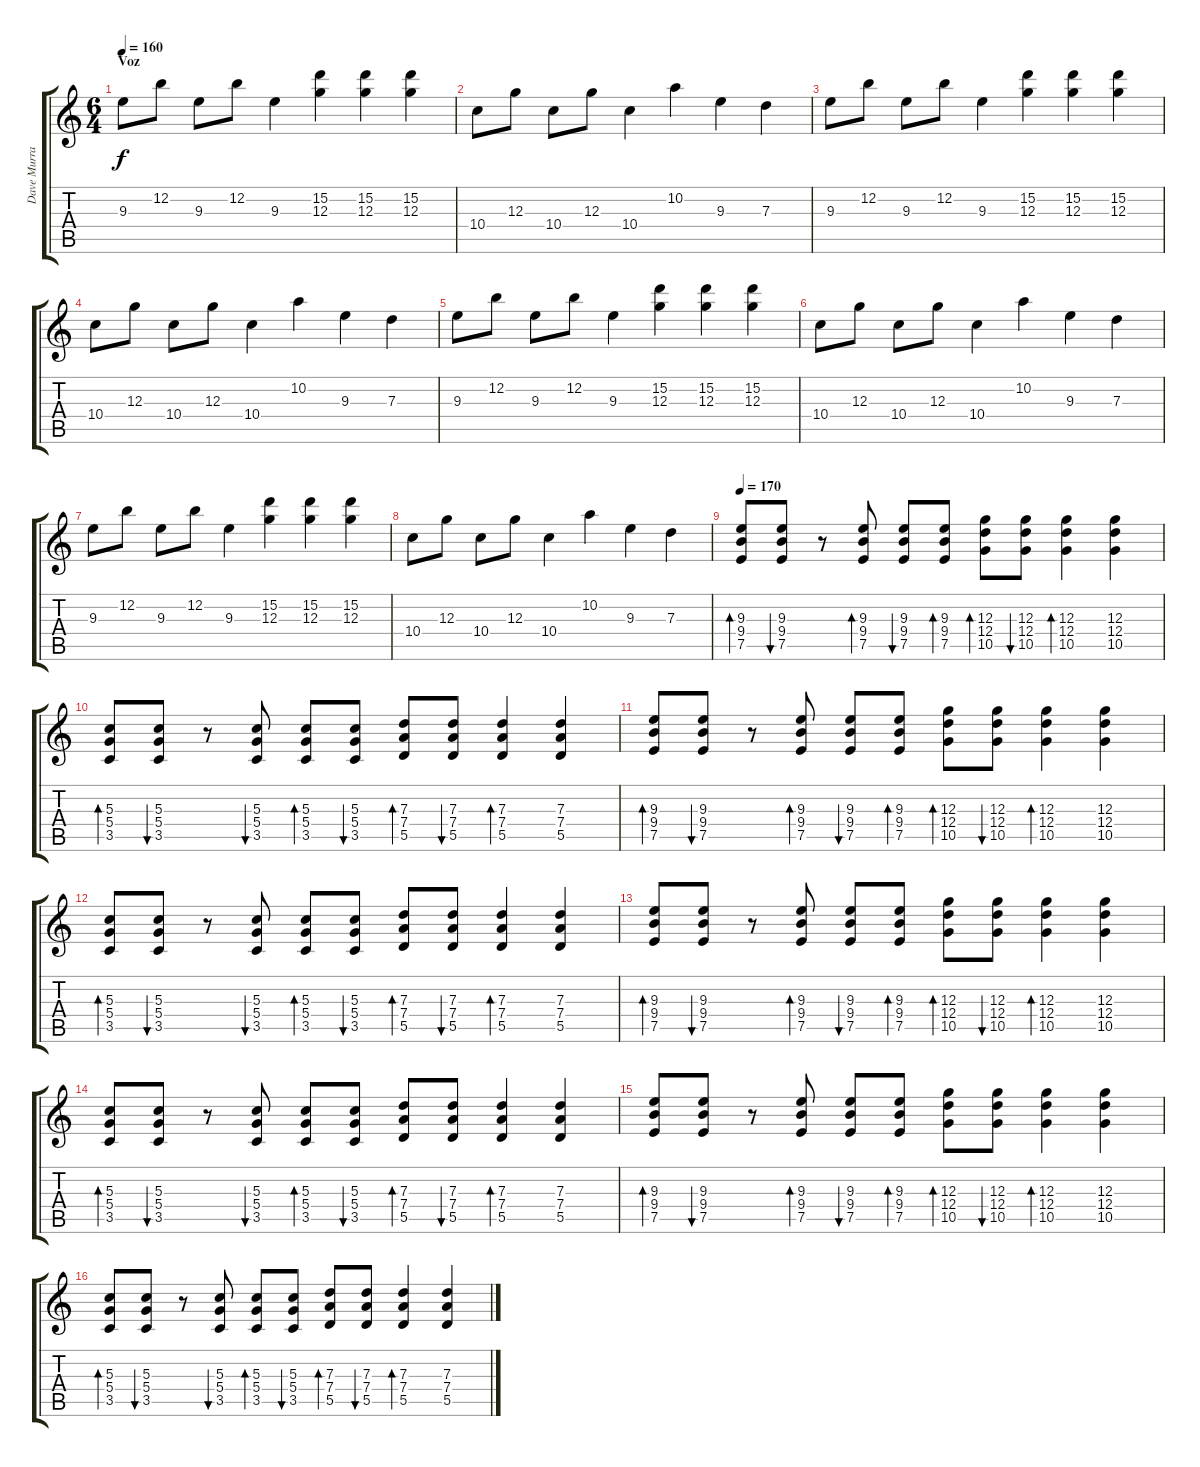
\track ("Dave Murray" "Dave Murra") {instrument electricguitarclean}
\staff {score tabs}
\tuning (E4 B3 G3 D3 A2 E2) {hide}
\ts (6 4)
\section ("" "Voz")
\tempo 160
\clef g2
\ks c
9.3.8{dy f volume 12} 12.2.8 9.3.8 12.2.8 9.3.4 (15.2 12.3).4 (15.2 12.3).4 (15.2 12.3).4 |
\section ("" "")
10.4.8 12.3.8 10.4.8 12.3.8 10.4.4 10.2.4 9.3.4 7.3.4 |
9.3.8 12.2.8 9.3.8 12.2.8 9.3.4 (15.2 12.3).4 (15.2 12.3).4 (15.2 12.3).4 |
10.4.8 12.3.8 10.4.8 12.3.8 10.4.4 10.2.4 9.3.4 7.3.4 |
9.3.8 12.2.8 9.3.8 12.2.8 9.3.4 (15.2 12.3).4 (15.2 12.3).4 (15.2 12.3).4 |
10.4.8 12.3.8 10.4.8 12.3.8 10.4.4 10.2.4 9.3.4 7.3.4 |
9.3.8 12.2.8 9.3.8 12.2.8 9.3.4 (15.2 12.3).4 (15.2 12.3).4 (15.2 12.3).4 |
10.4.8 12.3.8 10.4.8 12.3.8 10.4.4 10.2.4 9.3.4 7.3.4 |
\tempo 170
(9.3 9.4 7.5).8{bd 480} (9.3 9.4 7.5).8{bu 480} r.8 (9.3 9.4 7.5).8{bd 120} (9.3 9.4 7.5).8{bu 120} (9.3 9.4 7.5).8{bd 120} (12.3 12.4 10.5).8{bd 120} (12.3 12.4 10.5).8{bu 120} (12.3 12.4 10.5).4{bd 120} (12.3 12.4 10.5).4 |
(5.3 5.4 3.5).8{bd 480} (5.3 5.4 3.5).8{bu 480} r.8 (5.3 5.4 3.5).8{bu 120} (5.3 5.4 3.5).8{bd 120} (5.3 5.4 3.5).8{bu 120} (7.3 7.4 5.5).8{bd 120} (7.3 7.4 5.5).8{bu 120} (7.3 7.4 5.5).4{bd 120} (7.3 7.4 5.5).4 |
(9.3 9.4 7.5).8{bd 480} (9.3 9.4 7.5).8{bu 480} r.8 (9.3 9.4 7.5).8{bd 120} (9.3 9.4 7.5).8{bu 120} (9.3 9.4 7.5).8{bd 120} (12.3 12.4 10.5).8{bd 120} (12.3 12.4 10.5).8{bu 120} (12.3 12.4 10.5).4{bd 120} (12.3 12.4 10.5).4 |
(5.3 5.4 3.5).8{bd 480} (5.3 5.4 3.5).8{bu 480} r.8 (5.3 5.4 3.5).8{bu 120} (5.3 5.4 3.5).8{bd 120} (5.3 5.4 3.5).8{bu 120} (7.3 7.4 5.5).8{bd 120} (7.3 7.4 5.5).8{bu 120} (7.3 7.4 5.5).4{bd 120} (7.3 7.4 5.5).4 |
(9.3 9.4 7.5).8{bd 480} (9.3 9.4 7.5).8{bu 480} r.8 (9.3 9.4 7.5).8{bd 120} (9.3 9.4 7.5).8{bu 120} (9.3 9.4 7.5).8{bd 120} (12.3 12.4 10.5).8{bd 120} (12.3 12.4 10.5).8{bu 120} (12.3 12.4 10.5).4{bd 120} (12.3 12.4 10.5).4 |
(5.3 5.4 3.5).8{bd 480} (5.3 5.4 3.5).8{bu 480} r.8 (5.3 5.4 3.5).8{bu 120} (5.3 5.4 3.5).8{bd 120} (5.3 5.4 3.5).8{bu 120} (7.3 7.4 5.5).8{bd 120} (7.3 7.4 5.5).8{bu 120} (7.3 7.4 5.5).4{bd 120} (7.3 7.4 5.5).4 |
(9.3 9.4 7.5).8{bd 480} (9.3 9.4 7.5).8{bu 480} r.8 (9.3 9.4 7.5).8{bd 120} (9.3 9.4 7.5).8{bu 120} (9.3 9.4 7.5).8{bd 120} (12.3 12.4 10.5).8{bd 120} (12.3 12.4 10.5).8{bu 120} (12.3 12.4 10.5).4{bd 120} (12.3 12.4 10.5).4 |
(5.3 5.4 3.5).8{bd 480} (5.3 5.4 3.5).8{bu 480} r.8 (5.3 5.4 3.5).8{bu 120} (5.3 5.4 3.5).8{bd 120} (5.3 5.4 3.5).8{bu 120} (7.3 7.4 5.5).8{bd 120} (7.3 7.4 5.5).8{bu 120} (7.3 7.4 5.5).4{bd 120} (7.3 7.4 5.5).4
